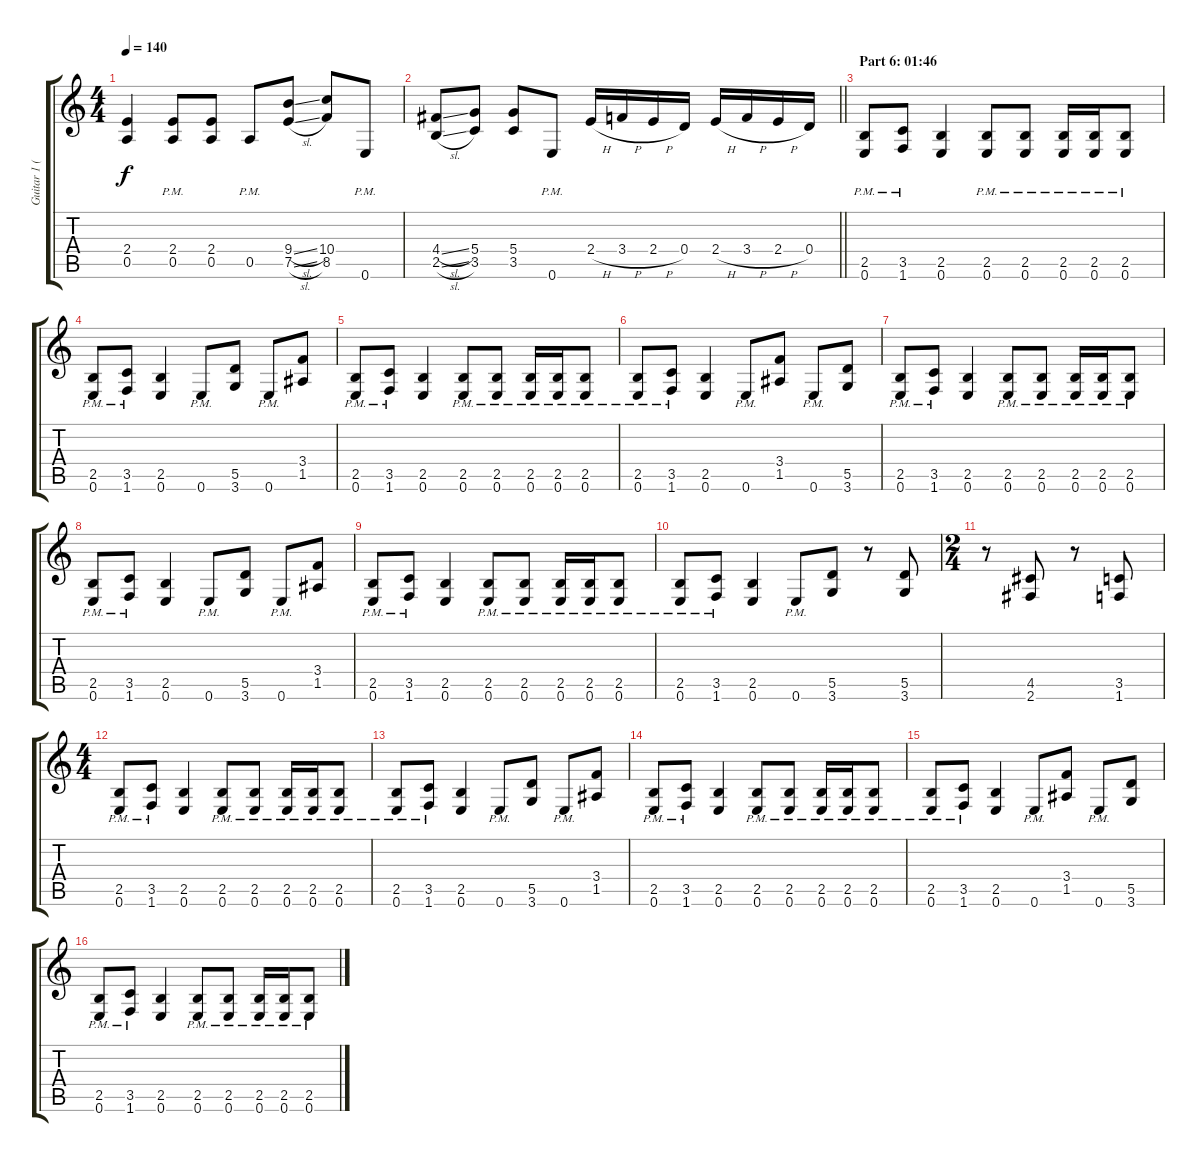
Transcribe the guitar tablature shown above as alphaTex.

\track ("Guitar 1 (Distortion)" "Guitar 1 (") {instrument distortionguitar}
\staff {score tabs}
\tuning (E4 B3 G3 D3 A2 E2) {hide}
\ts (4 4)
\tempo 140
\clef g2
\ks c
(2.4 0.5).4{dy f} (2.4{pm} 0.5{pm}).8 (2.4 0.5).8 0.5{pm}.8 (9.4{sl} 7.5{sl}).8 (10.4 8.5).8 0.6{pm}.8 |
\barLineRight lightlight
(4.4{sl} 2.5{sl}).8 (5.4 3.5).8 (5.4 3.5).8 0.6{pm}.8 2.4{h}.16 3.4{h}.16 2.4{h}.16 0.4.16 2.4{h}.16 3.4{h}.16 2.4{h}.16 0.4.16 |
\section ("" "Part 6: 01:46")
(2.5{pm} 0.6{pm}).8 (3.5{pm} 1.6{pm}).8 (2.5 0.6).4 (2.5{pm} 0.6{pm}).8 (2.5{pm} 0.6{pm}).8 (2.5{pm} 0.6{pm}).16 (2.5{pm} 0.6{pm}).16 (2.5{pm} 0.6{pm}).8 |
(2.5{pm} 0.6{pm}).8 (3.5{pm} 1.6{pm}).8 (2.5 0.6).4 0.6{pm}.8 (5.5 3.6).8 0.6{pm}.8 (3.4 1.5).8 |
(2.5{pm} 0.6{pm}).8 (3.5{pm} 1.6{pm}).8 (2.5 0.6).4 (2.5{pm} 0.6{pm}).8 (2.5{pm} 0.6{pm}).8 (2.5{pm} 0.6{pm}).16 (2.5{pm} 0.6{pm}).16 (2.5{pm} 0.6{pm}).8 |
(2.5{pm} 0.6{pm}).8 (3.5{pm} 1.6{pm}).8 (2.5 0.6).4 0.6{pm}.8 (3.4 1.5).8 0.6{pm}.8 (5.5 3.6).8 |
(2.5{pm} 0.6{pm}).8 (3.5{pm} 1.6{pm}).8 (2.5 0.6).4 (2.5{pm} 0.6{pm}).8 (2.5{pm} 0.6{pm}).8 (2.5{pm} 0.6{pm}).16 (2.5{pm} 0.6{pm}).16 (2.5{pm} 0.6{pm}).8 |
(2.5{pm} 0.6{pm}).8 (3.5{pm} 1.6{pm}).8 (2.5 0.6).4 0.6{pm}.8 (5.5 3.6).8 0.6{pm}.8 (3.4 1.5).8 |
(2.5{pm} 0.6{pm}).8 (3.5{pm} 1.6{pm}).8 (2.5 0.6).4 (2.5{pm} 0.6{pm}).8 (2.5{pm} 0.6{pm}).8 (2.5{pm} 0.6{pm}).16 (2.5{pm} 0.6{pm}).16 (2.5{pm} 0.6{pm}).8 |
(2.5{pm} 0.6{pm}).8 (3.5{pm} 1.6{pm}).8 (2.5 0.6).4 0.6{pm}.8 (5.5 3.6).8 r.8 (5.5 3.6).8 |
\ts (2 4)
r.8 (4.5 2.6).8 r.8 (3.5 1.6).8 |
\ts (4 4)
(2.5{pm} 0.6{pm}).8 (3.5{pm} 1.6{pm}).8 (2.5 0.6).4 (2.5{pm} 0.6{pm}).8 (2.5{pm} 0.6{pm}).8 (2.5{pm} 0.6{pm}).16 (2.5{pm} 0.6{pm}).16 (2.5{pm} 0.6{pm}).8 |
(2.5{pm} 0.6{pm}).8 (3.5{pm} 1.6{pm}).8 (2.5 0.6).4 0.6{pm}.8 (5.5 3.6).8 0.6{pm}.8 (3.4 1.5).8 |
(2.5{pm} 0.6{pm}).8 (3.5{pm} 1.6{pm}).8 (2.5 0.6).4 (2.5{pm} 0.6{pm}).8 (2.5{pm} 0.6{pm}).8 (2.5{pm} 0.6{pm}).16 (2.5{pm} 0.6{pm}).16 (2.5{pm} 0.6{pm}).8 |
(2.5{pm} 0.6{pm}).8 (3.5{pm} 1.6{pm}).8 (2.5 0.6).4 0.6{pm}.8 (3.4 1.5).8 0.6{pm}.8 (5.5 3.6).8 |
(2.5{pm} 0.6{pm}).8 (3.5{pm} 1.6{pm}).8 (2.5 0.6).4 (2.5{pm} 0.6{pm}).8 (2.5{pm} 0.6{pm}).8 (2.5{pm} 0.6{pm}).16 (2.5{pm} 0.6{pm}).16 (2.5{pm} 0.6{pm}).8
